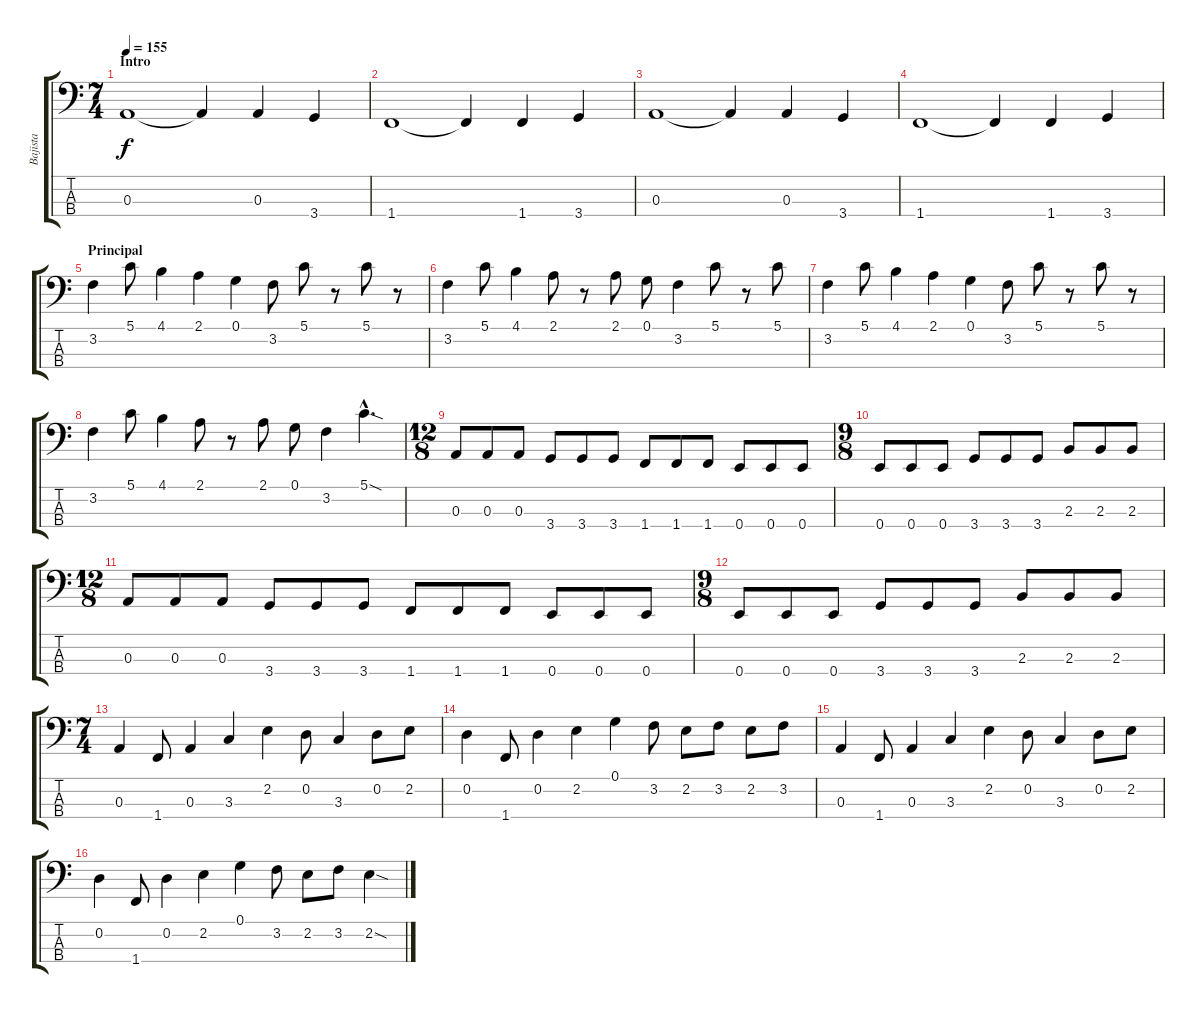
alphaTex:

\track ("Bajista" "Bajista") {instrument electricbassfinger}
\staff {score tabs}
\tuning (G2 D2 A1 E1) {hide}
\ts (7 4)
\section ("" "Intro")
\tempo 155
\clef f4
\ks c
0.3.1{dy f instrument electricbassfinger} 0.3{t}.4 0.3.4 3.4.4 |
1.4.1 1.4{t}.4 1.4.4 3.4.4 |
0.3.1 0.3{t}.4 0.3.4 3.4.4 |
1.4.1 1.4{t}.4 1.4.4 3.4.4 |
\section ("" "Principal")
3.2.4 5.1.8 4.1.4 2.1.4 0.1.4 3.2.8 5.1.8 r.8 5.1.8 r.8 |
3.2.4 5.1.8 4.1.4 2.1.8 r.8 2.1.8 0.1.8 3.2.4 5.1.8 r.8 5.1.8 |
3.2.4 5.1.8 4.1.4 2.1.4 0.1.4 3.2.8 5.1.8 r.8 5.1.8 r.8 |
3.2.4 5.1.8 4.1.4 2.1.8 r.8 2.1.8 0.1.8 3.2.4 5.1{sod hac}.4{d} |
\ts (12 8)
0.3.8 0.3.8 0.3.8 3.4.8 3.4.8 3.4.8 1.4.8 1.4.8 1.4.8 0.4.8 0.4.8 0.4.8 |
\ts (9 8)
0.4.8 0.4.8 0.4.8 3.4.8 3.4.8 3.4.8 2.3.8 2.3.8 2.3.8 |
\ts (12 8)
0.3.8 0.3.8 0.3.8 3.4.8 3.4.8 3.4.8 1.4.8 1.4.8 1.4.8 0.4.8 0.4.8 0.4.8 |
\ts (9 8)
0.4.8 0.4.8 0.4.8 3.4.8 3.4.8 3.4.8 2.3.8 2.3.8 2.3.8 |
\ts (7 4)
0.3.4 1.4.8 0.3.4 3.3.4 2.2.4 0.2.8 3.3.4 0.2.8 2.2.8 |
0.2.4 1.4.8 0.2.4 2.2.4 0.1.4 3.2.8 2.2.8 3.2.8 2.2.8 3.2.8 |
0.3.4 1.4.8 0.3.4 3.3.4 2.2.4 0.2.8 3.3.4 0.2.8 2.2.8 |
0.2.4 1.4.8 0.2.4 2.2.4 0.1.4 3.2.8 2.2.8 3.2.8 2.2{sod}.4
